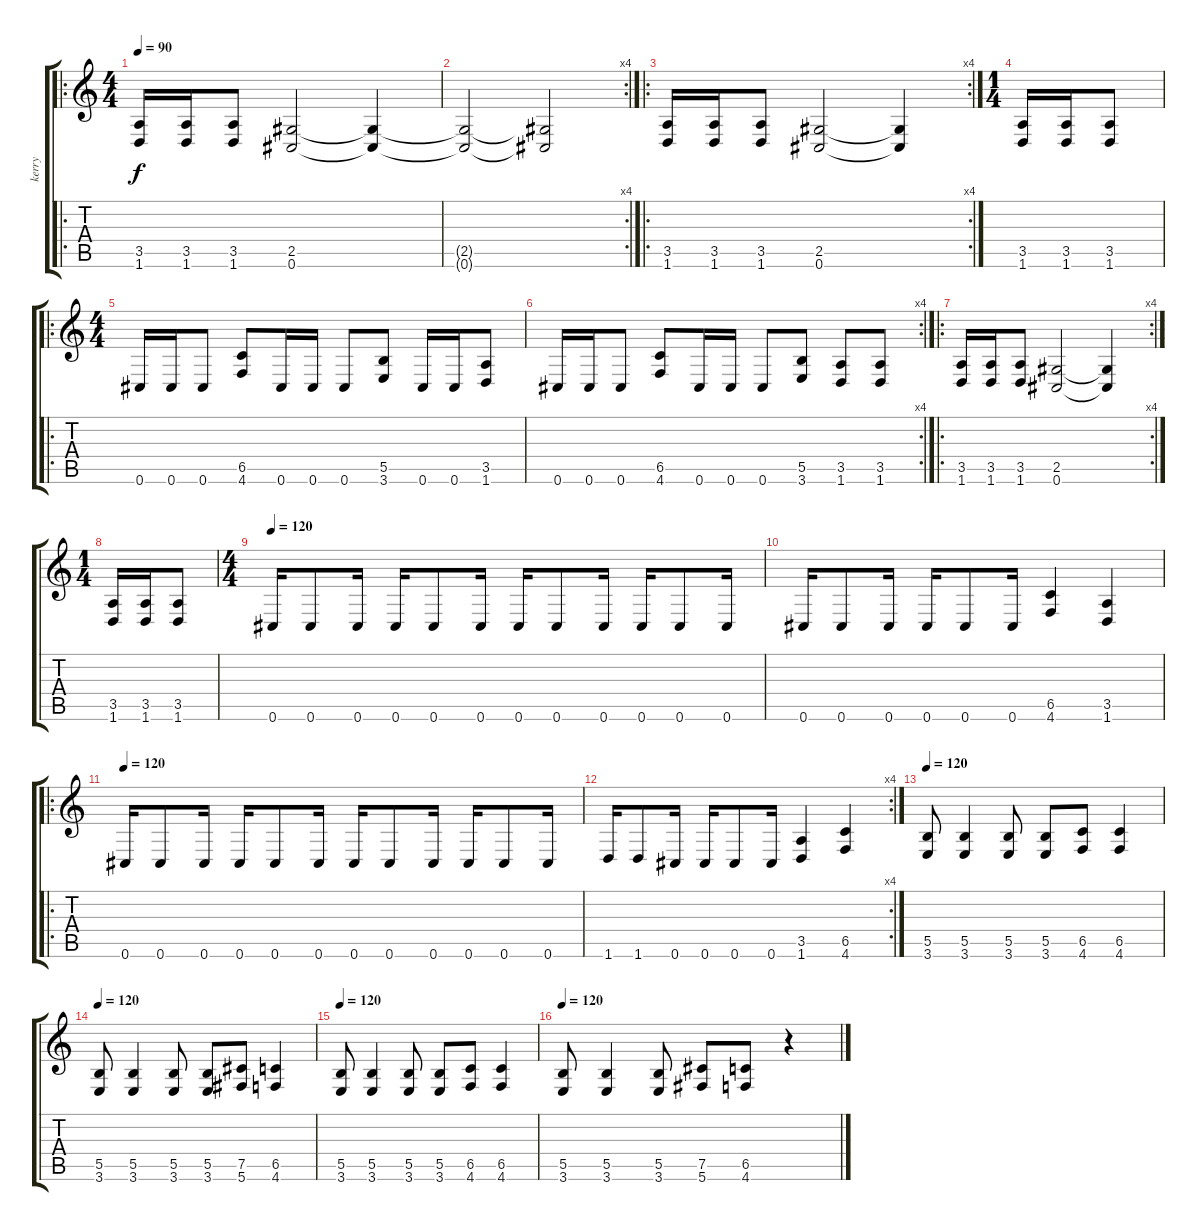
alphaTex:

\track ("kerry" "kerry") {instrument distortionguitar}
\staff {score tabs}
\tuning (Db4 Ab3 E3 B2 Gb2 Db2) {hide}
\ro
\ts (4 4)
\tempo 90
\clef g2
\ks c
(3.5 1.6).16{dy f instrument distortionguitar} (3.5 1.6).16 (3.5 1.6).8 (2.5 0.6).2 (2.5{t} 0.6{t}).4 |
\rc 4
(2.5{t} 0.6{t}).2 (2.5{t} 0.6{t}).2 |
\ro
\rc 4
(3.5 1.6).16 (3.5 1.6).16 (3.5 1.6).8 (2.5 0.6).2 (2.5{t} 0.6{t}).4 |
\ts (1 4)
(3.5 1.6).16 (3.5 1.6).16 (3.5 1.6).8 |
\ro
\ts (4 4)
0.6.16 0.6.16 0.6.8 (6.5 4.6).8 0.6.16 0.6.16 0.6.8 (5.5 3.6).8 0.6.16 0.6.16 (3.5 1.6).8 |
\rc 4
0.6.16 0.6.16 0.6.8 (6.5 4.6).8 0.6.16 0.6.16 0.6.8 (5.5 3.6).8 (3.5 1.6).8 (3.5 1.6).8 |
\ro
\rc 4
(3.5 1.6).16 (3.5 1.6).16 (3.5 1.6).8 (2.5 0.6).2 (2.5{t} 0.6{t}).4 |
\ts (1 4)
(3.5 1.6).16 (3.5 1.6).16 (3.5 1.6).8 |
\ts (4 4)
\tempo 120
0.6.16 0.6.8 0.6.16 0.6.16 0.6.8 0.6.16 0.6.16 0.6.8 0.6.16 0.6.16 0.6.8 0.6.16 |
0.6.16 0.6.8 0.6.16 0.6.16 0.6.8 0.6.16 (6.5 4.6).4 (3.5 1.6).4 |
\ro
\tempo 120
0.6.16 0.6.8 0.6.16 0.6.16 0.6.8 0.6.16 0.6.16 0.6.8 0.6.16 0.6.16 0.6.8 0.6.16 |
\rc 4
1.6.16 1.6.8 0.6.16 0.6.16 0.6.8 0.6.16 (3.5 1.6).4 (6.5 4.6).4 |
\tempo 120
(5.5 3.6).8 (5.5 3.6).4 (5.5 3.6).8 (5.5 3.6).8 (6.5 4.6).8 (6.5 4.6).4 |
\tempo 120
(5.5 3.6).8 (5.5 3.6).4 (5.5 3.6).8 (5.5 3.6).8 (7.5 5.6).8 (6.5 4.6).4 |
\tempo 120
(5.5 3.6).8 (5.5 3.6).4 (5.5 3.6).8 (5.5 3.6).8 (6.5 4.6).8 (6.5 4.6).4 |
\tempo 120
(5.5 3.6).8 (5.5 3.6).4 (5.5 3.6).8 (7.5 5.6).8 (6.5 4.6).8 r.4
